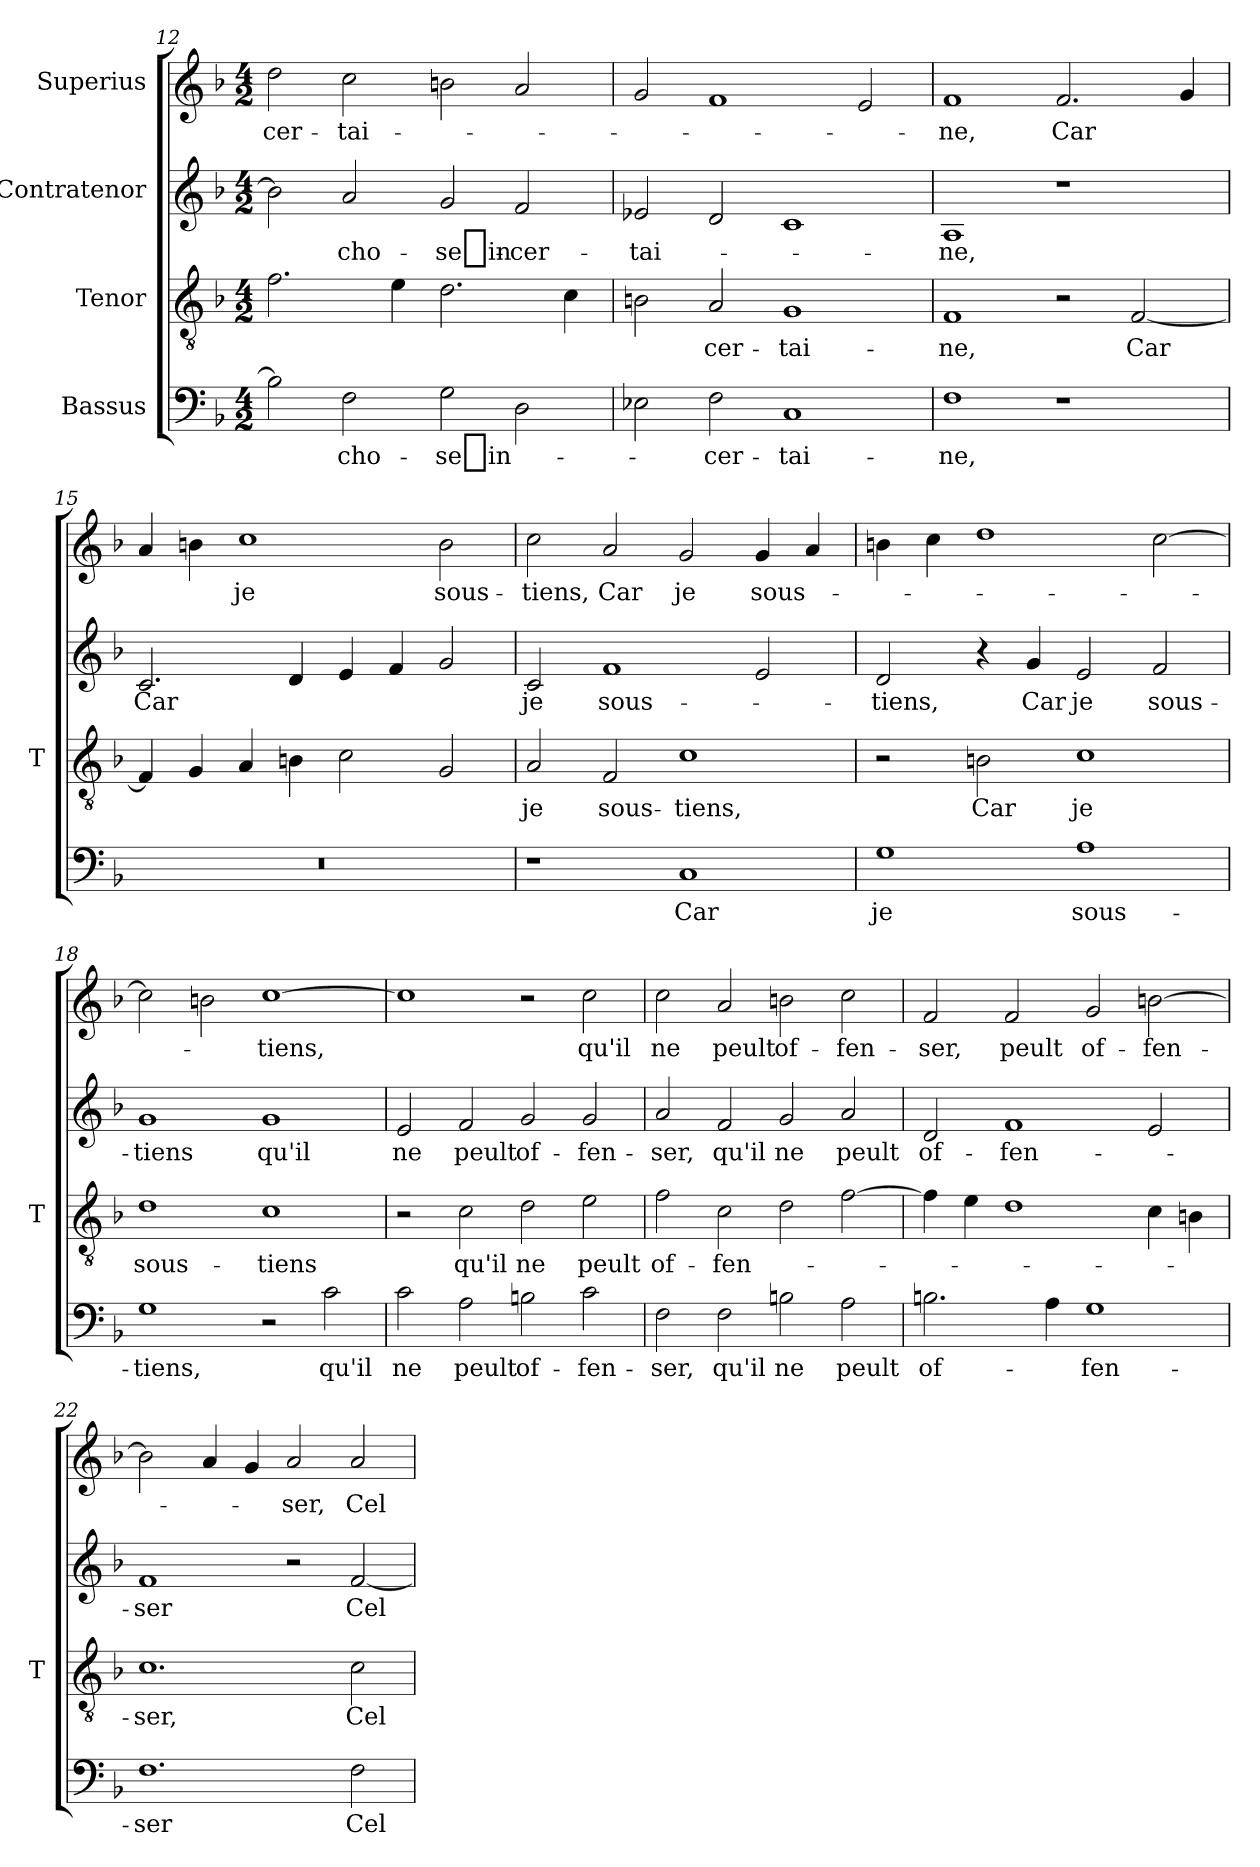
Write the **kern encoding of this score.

**kern	**text	**kern	**text	**kern	**text	**kern	**text
*part4	*part4	*part3	*part3	*part2	*part2	*part1	*part1
*staff4	*staff4	*staff3	*staff3	*staff2	*staff2	*staff1	*staff1
*I"Bassus	*	*I"Tenor	*	*I"Contratenor	*	*I"Superius	*
*	*	*I'T	*	*	*	*	*
*clefF4	*	*clefGv2	*	*clefG2	*	*clefG2	*
*k[b-]	*	*k[b-]	*	*k[b-]	*	*k[b-]	*
*M4/2	*	*M4/2	*	*M4/2	*	*M4/2	*
=12	=12	=12	=12	=12	=12	=12	=12
2B]	.	2.f	.	2b]	.	2dd	cer-
2F	cho-	.	.	2a	cho-	2cc	tai-
.	.	4e	.	.	.	.	.
2G	se_in-	2.d	.	2g	se_in-	2b	.
2D	.	.	.	2f	cer-	2a	.
.	.	4c	.	.	.	.	.
=13	=13	=13	=13	=13	=13	=13	=13
2E-X	.	2Bn	.	2e-X	tai-	2g	.
2F	cer-	2A	cer-	2d	.	1f	.
1C	tai-	1G	tai-	1c	.	.	.
.	.	.	.	.	.	2e	.
=14	=14	=14	=14	=14	=14	=14	=14
1F	-ne,	1F	-ne,	1A	-ne,	1f	-ne,
1r	.	2r	.	1r	.	2.f	-Car
.	.	[2F	-Car	.	.	.	.
.	.	.	.	.	.	4g	.
=15	=15	=15	=15	=15	=15	=15	=15
0r	.	4F]	.	2.c	-Car	4a	.
.	.	4G	.	.	.	4b	.
.	.	4A	.	.	.	1cc	-je
.	.	4Bn	.	4d	.	.	.
.	.	2c	.	4e	.	.	.
.	.	.	.	4f	.	.	.
.	.	2G	.	2g	.	2b	sous-
=16	=16	=16	=16	=16	=16	=16	=16
1r	.	2A	-je	2c	-je	2cc	-tiens,
.	.	2F	sous-	1f	sous-	2a	-Car
1C	-Car	1c	-tiens,	.	.	2g	-je
.	.	.	.	2e	.	4g	sous-
.	.	.	.	.	.	4a	.
=17	=17	=17	=17	=17	=17	=17	=17
1G	-je	2r	.	2d	-tiens,	4b	.
.	.	.	.	.	.	4cc	.
.	.	2Bn	-Car	4r	.	1dd	.
.	.	.	.	4g	-Car	.	.
1A	sous-	1c	-je	2e	-je	.	.
.	.	.	.	2f	sous-	[2cc	.
=18	=18	=18	=18	=18	=18	=18	=18
1G	-tiens,	1d	sous-	1g	-tiens	2cc]	.
.	.	.	.	.	.	2bn	.
2r	.	1c	-tiens	1g	-qu'il	[1cc	-tiens,
2c	-qu'il	.	.	.	.	.	.
=19	=19	=19	=19	=19	=19	=19	=19
2c	-ne	2r	.	2e	-ne	1cc]	.
2A	-peult	2c	-qu'il	2f	-peult	.	.
2B	of-	2d	-ne	2g	of-	2r	.
2c	fen-	2e	-peult	2g	fen-	2cc	-qu'il
=20	=20	=20	=20	=20	=20	=20	=20
2F	-ser,	2f	of-	2a	-ser,	2cc	-ne
2F	-qu'il	2c	fen-	2f	-qu'il	2a	-peult
2B	-ne	2d	.	2g	-ne	2b	of-
2A	-peult	[2f	.	2a	-peult	2cc	fen-
=21	=21	=21	=21	=21	=21	=21	=21
2.B	of-	4f]	.	2d	of-	2f	-ser,
.	.	4e	.	.	.	.	.
.	.	1d	.	1f	fen-	2f	-peult
4A	.	.	.	.	.	.	.
1G	fen-	.	.	.	.	2g	of-
.	.	4c	.	2e	.	[2b	fen-
.	.	4Bn	.	.	.	.	.
=22	=22	=22	=22	=22	=22	=22	=22
1.F	-ser	1.c	-ser,	1f	-ser	2b]	.
.	.	.	.	.	.	4a	.
.	.	.	.	.	.	4g	.
.	.	.	.	2r	.	2a	-ser,
2F	Cel-	2c	Cel-	[2f	Cel-	2a	Cel-
=	=	=	=	=	=	=	=
*-	*-	*-	*-	*-	*-	*-	*-
